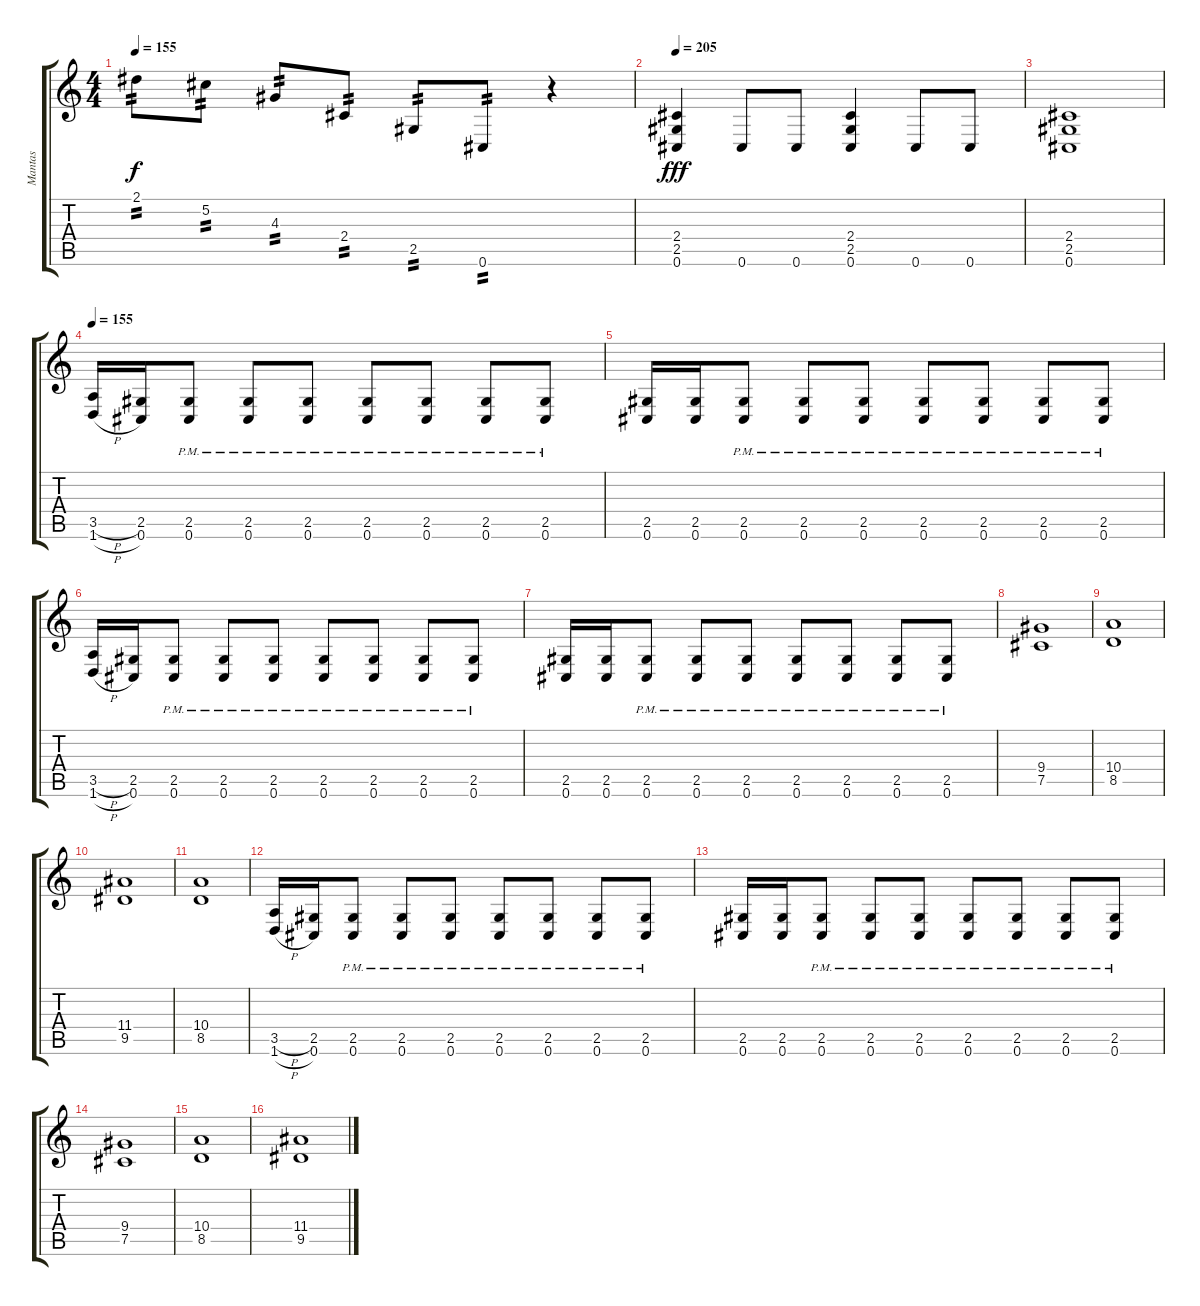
\track ("Mantas" "Mantas") {instrument acousticguitarsteel}
\staff {score tabs}
\tuning (Db4 Ab3 E3 B2 Gb2 Db2) {hide}
\ts (4 4)
\tempo 155
\clef g2
\ks c
2.1.8{tp 2 dy f} 5.2.8{tp 2} 4.3.8{tp 2} 2.4.8{tp 2} 2.5.8{tp 2} 0.6.8{tp 2} r.4 |
\tempo 205
(2.4 2.5 0.6).4{dy fff instrument distortionguitar} 0.6.8 0.6.8 (2.4 2.5 0.6).4 0.6.8 0.6.8 |
(2.4 2.5 0.6).1 |
\tempo 155
(3.5{h} 1.6{h}).16 (2.5 0.6).16 (2.5{pm} 0.6{pm}).8 (2.5{pm} 0.6{pm}).8 (2.5{pm} 0.6{pm}).8 (2.5{pm} 0.6{pm}).8 (2.5{pm} 0.6{pm}).8 (2.5{pm} 0.6{pm}).8 (2.5{pm} 0.6{pm}).8 |
(2.5 0.6).16 (2.5 0.6).16 (2.5{pm} 0.6{pm}).8 (2.5{pm} 0.6{pm}).8 (2.5{pm} 0.6{pm}).8 (2.5{pm} 0.6{pm}).8 (2.5{pm} 0.6{pm}).8 (2.5{pm} 0.6{pm}).8 (2.5{pm} 0.6{pm}).8 |
(3.5{h} 1.6{h}).16 (2.5 0.6).16 (2.5{pm} 0.6{pm}).8 (2.5{pm} 0.6{pm}).8 (2.5{pm} 0.6{pm}).8 (2.5{pm} 0.6{pm}).8 (2.5{pm} 0.6{pm}).8 (2.5{pm} 0.6{pm}).8 (2.5{pm} 0.6{pm}).8 |
(2.5 0.6).16 (2.5 0.6).16 (2.5{pm} 0.6{pm}).8 (2.5{pm} 0.6{pm}).8 (2.5{pm} 0.6{pm}).8 (2.5{pm} 0.6{pm}).8 (2.5{pm} 0.6{pm}).8 (2.5{pm} 0.6{pm}).8 (2.5{pm} 0.6{pm}).8 |
(9.4 7.5).1 |
(10.4 8.5).1 |
(11.4 9.5).1 |
(10.4 8.5).1 |
(3.5{h} 1.6{h}).16 (2.5 0.6).16 (2.5{pm} 0.6{pm}).8 (2.5{pm} 0.6{pm}).8 (2.5{pm} 0.6{pm}).8 (2.5{pm} 0.6{pm}).8 (2.5{pm} 0.6{pm}).8 (2.5{pm} 0.6{pm}).8 (2.5{pm} 0.6{pm}).8 |
(2.5 0.6).16 (2.5 0.6).16 (2.5{pm} 0.6{pm}).8 (2.5{pm} 0.6{pm}).8 (2.5{pm} 0.6{pm}).8 (2.5{pm} 0.6{pm}).8 (2.5{pm} 0.6{pm}).8 (2.5{pm} 0.6{pm}).8 (2.5{pm} 0.6{pm}).8 |
(9.4 7.5).1 |
(10.4 8.5).1 |
(11.4 9.5).1
